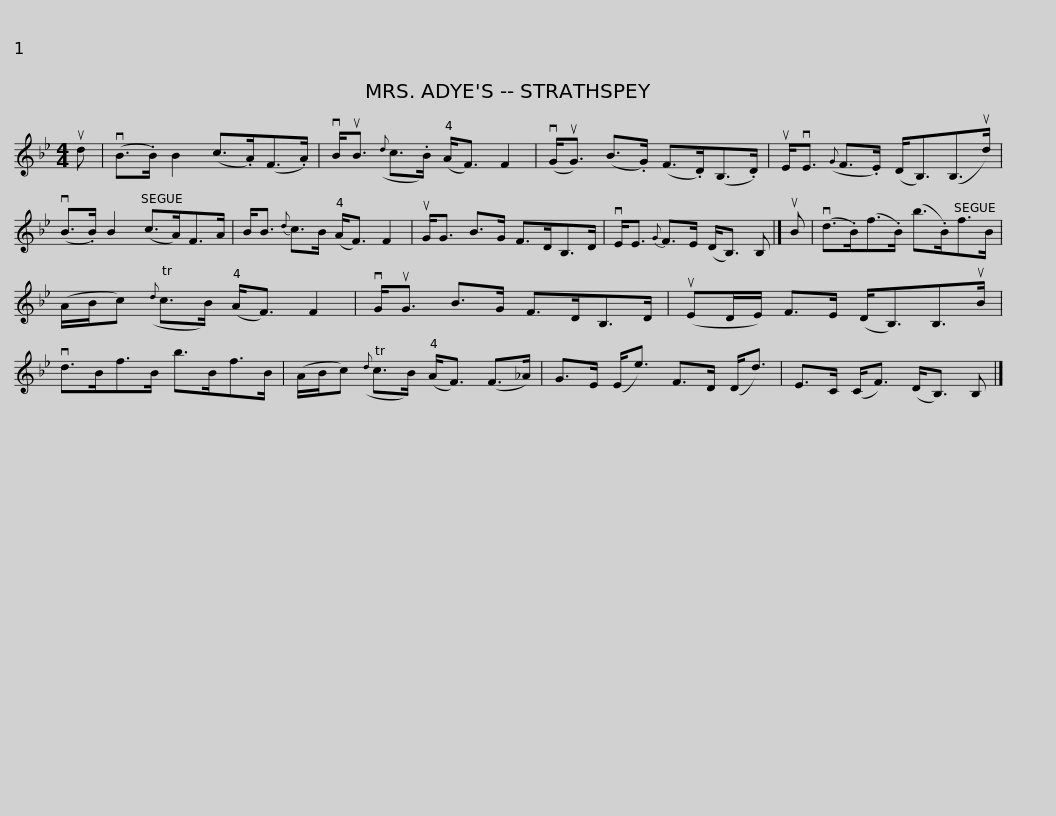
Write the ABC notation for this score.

X:1
L:1/8
M:4/4
I:linebreak $
K:Bb
V:1 treble
V:1
 ud | (vB>.B) B2 (c>.A)(F>.A) | vB<uB({d} c>.B) (A<F) F2 | (vG<uG) (B>.G) (F>.D)(B,>.D) | uE<vE({G} F>.E) (D<B,)(B,>ud) |$ %5
 (vB>.B) B2 (c>A)F>A | B<B{d} c>B (A<F) F2 | uG<G B>G F>DB,>D | vE<E{G} F>E (D<B,) B, |] uB |$ %10
 (vd>.B)(f>.B) (b>.B)f>B | (A/B/c)({d} Tc>B) (A<F) F2 | vG<uG B>G F>DB,>D | (uED/E/) F>E (D<B,)B,>uB |$ vd>Bf>B b>Bf>B | %15
 (A/B/c)({d} Tc>B) (A<F) (F>_A) | G>E (E<e) F>D (D<d) | E>C (C<F) (D<B,) B, |] %18
